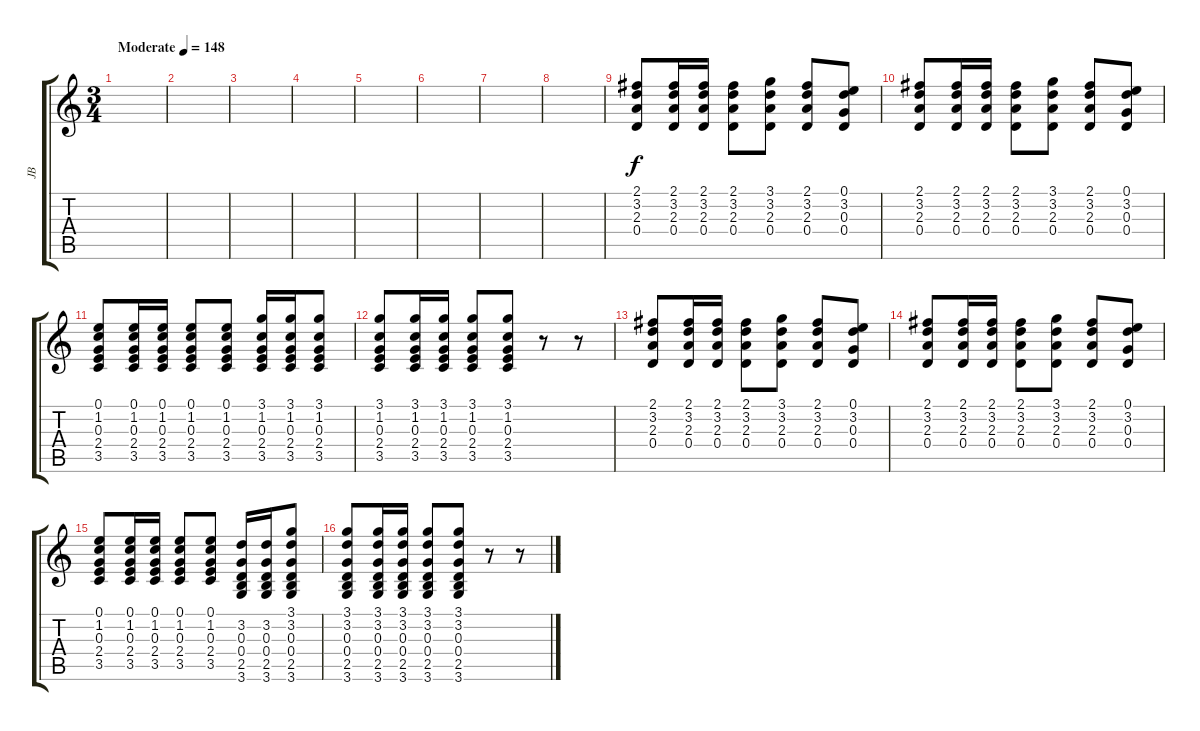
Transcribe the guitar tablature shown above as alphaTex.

\track ("JB " "JB ") {instrument acousticguitarsteel}
\staff {score tabs}
\tuning (E4 B3 G3 D3 A2 E2) {hide}
\ts (3 4)
\tempo (148 "Moderate")
\clef g2
\ks c
|
|
|
|
|
|
|
|
(2.1 3.2 2.3 0.4).8 (2.1 3.2 2.3 0.4).16 (2.1 3.2 2.3 0.4).16 (2.1 3.2 2.3 0.4).8 (3.1 3.2 2.3 0.4).8 (2.1 3.2 2.3 0.4).8 (0.1 3.2 0.3 0.4).8 |
(2.1 3.2 2.3 0.4).8 (2.1 3.2 2.3 0.4).16 (2.1 3.2 2.3 0.4).16 (2.1 3.2 2.3 0.4).8 (3.1 3.2 2.3 0.4).8 (2.1 3.2 2.3 0.4).8 (0.1 3.2 0.3 0.4).8 |
(0.1 1.2 0.3 2.4 3.5).8 (0.1 1.2 0.3 2.4 3.5).16 (0.1 1.2 0.3 2.4 3.5).16 (0.1 1.2 0.3 2.4 3.5).8 (0.1 1.2 0.3 2.4 3.5).8 (3.1 1.2 0.3 2.4 3.5).16 (3.1 1.2 0.3 2.4 3.5).16 (3.1 1.2 0.3 2.4 3.5).8 |
(3.1 1.2 0.3 2.4 3.5).8 (3.1 1.2 0.3 2.4 3.5).16 (3.1 1.2 0.3 2.4 3.5).16 (3.1 1.2 0.3 2.4 3.5).8 (3.1 1.2 0.3 2.4 3.5).8 r.8 r.8 |
(2.1 3.2 2.3 0.4).8 (2.1 3.2 2.3 0.4).16 (2.1 3.2 2.3 0.4).16 (2.1 3.2 2.3 0.4).8 (3.1 3.2 2.3 0.4).8 (2.1 3.2 2.3 0.4).8 (0.1 3.2 0.3 0.4).8 |
(2.1 3.2 2.3 0.4).8 (2.1 3.2 2.3 0.4).16 (2.1 3.2 2.3 0.4).16 (2.1 3.2 2.3 0.4).8 (3.1 3.2 2.3 0.4).8 (2.1 3.2 2.3 0.4).8 (0.1 3.2 0.3 0.4).8 |
(0.1 1.2 0.3 2.4 3.5).8 (0.1 1.2 0.3 2.4 3.5).16 (0.1 1.2 0.3 2.4 3.5).16 (0.1 1.2 0.3 2.4 3.5).8 (0.1 1.2 0.3 2.4 3.5).8 (3.2 0.3 0.4 2.5 3.6).16 (3.2 0.3 0.4 2.5 3.6).16 (3.1 3.2 0.3 0.4 2.5 3.6).8 |
(3.1 3.2 0.3 0.4 2.5 3.6).8 (3.1 3.2 0.3 0.4 2.5 3.6).16 (3.1 3.2 0.3 0.4 2.5 3.6).16 (3.1 3.2 0.3 0.4 2.5 3.6).8 (3.1 3.2 0.3 0.4 2.5 3.6).8 r.8 r.8
